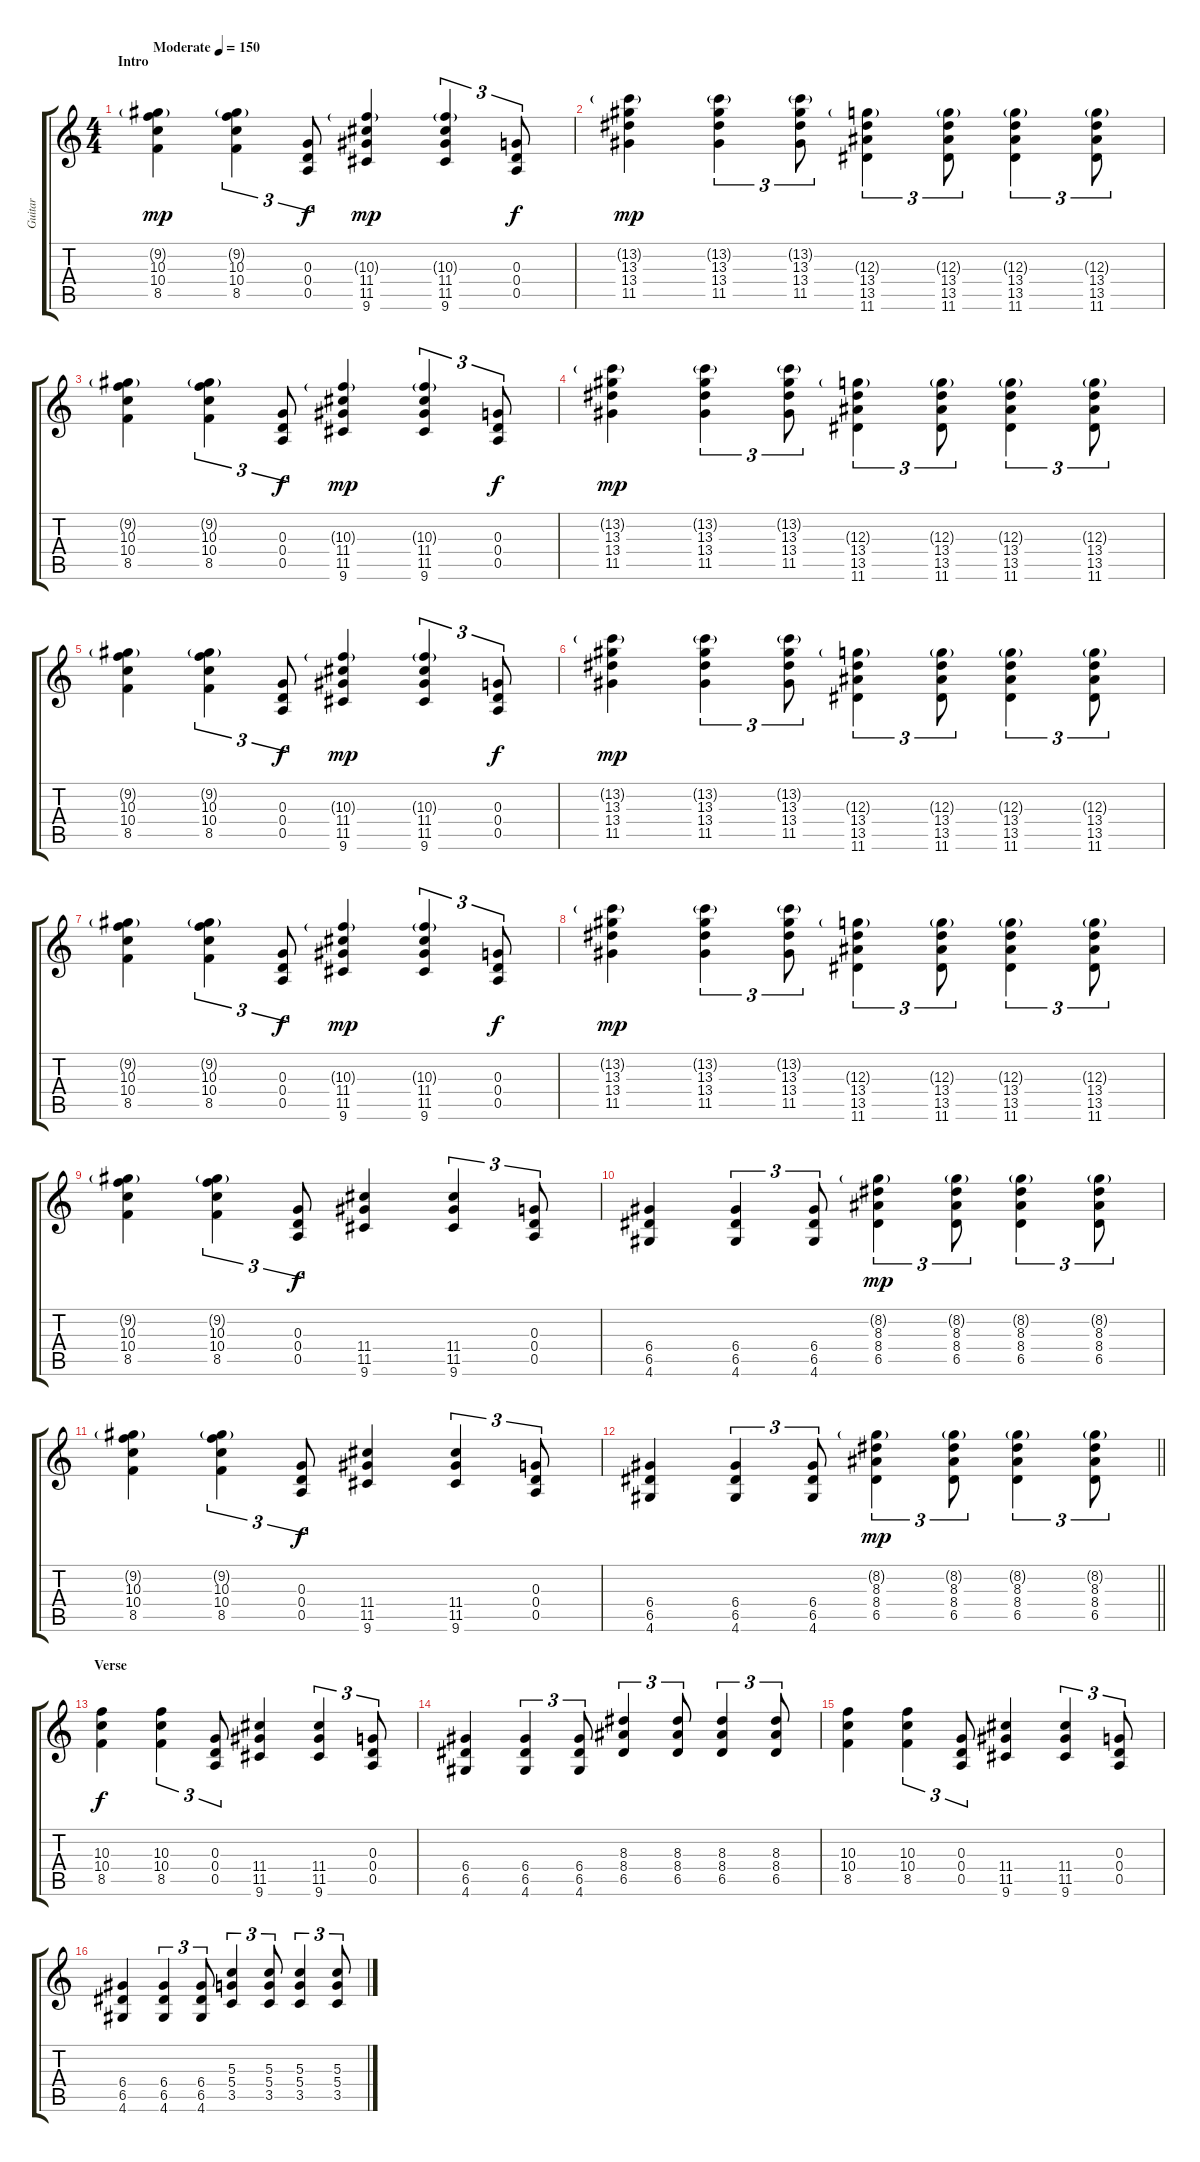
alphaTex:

\track ("Guitar" "Guitar") {instrument distortionguitar}
\staff {score tabs}
\tuning (E4 B3 G3 D3 A2 E2) {hide}
\ts (4 4)
\section ("" "Intro")
\tempo (150 "Moderate")
\clef g2
\ks c
(9.2{g} 10.3 10.4 8.5).4{dy mp instrument distortionguitar} (9.2{g} 10.3 10.4 8.5).4{tu (3 2)} (0.3 0.4 0.5).8{tu (3 2) dy f} (10.3{g} 11.4 11.5 9.6).4{dy mp} (10.3{g} 11.4 11.5 9.6).4{tu (3 2)} (0.3 0.4 0.5).8{tu (3 2) dy f} |
(13.2{g} 13.3 13.4 11.5).4{dy mp} (13.2{g} 13.3 13.4 11.5).4{tu (3 2)} (13.2{g} 13.3 13.4 11.5).8{tu (3 2)} (12.3{g} 13.4 13.5 11.6).4{tu (3 2)} (12.3{g} 13.4 13.5 11.6).8{tu (3 2)} (12.3{g} 13.4 13.5 11.6).4{tu (3 2)} (12.3{g} 13.4 13.5 11.6).8{tu (3 2)} |
(9.2{g} 10.3 10.4 8.5).4 (9.2{g} 10.3 10.4 8.5).4{tu (3 2)} (0.3 0.4 0.5).8{tu (3 2) dy f} (10.3{g} 11.4 11.5 9.6).4{dy mp} (10.3{g} 11.4 11.5 9.6).4{tu (3 2)} (0.3 0.4 0.5).8{tu (3 2) dy f} |
(13.2{g} 13.3 13.4 11.5).4{dy mp} (13.2{g} 13.3 13.4 11.5).4{tu (3 2)} (13.2{g} 13.3 13.4 11.5).8{tu (3 2)} (12.3{g} 13.4 13.5 11.6).4{tu (3 2)} (12.3{g} 13.4 13.5 11.6).8{tu (3 2)} (12.3{g} 13.4 13.5 11.6).4{tu (3 2)} (12.3{g} 13.4 13.5 11.6).8{tu (3 2)} |
(9.2{g} 10.3 10.4 8.5).4 (9.2{g} 10.3 10.4 8.5).4{tu (3 2)} (0.3 0.4 0.5).8{tu (3 2) dy f} (10.3{g} 11.4 11.5 9.6).4{dy mp} (10.3{g} 11.4 11.5 9.6).4{tu (3 2)} (0.3 0.4 0.5).8{tu (3 2) dy f} |
(13.2{g} 13.3 13.4 11.5).4{dy mp} (13.2{g} 13.3 13.4 11.5).4{tu (3 2)} (13.2{g} 13.3 13.4 11.5).8{tu (3 2)} (12.3{g} 13.4 13.5 11.6).4{tu (3 2)} (12.3{g} 13.4 13.5 11.6).8{tu (3 2)} (12.3{g} 13.4 13.5 11.6).4{tu (3 2)} (12.3{g} 13.4 13.5 11.6).8{tu (3 2)} |
(9.2{g} 10.3 10.4 8.5).4 (9.2{g} 10.3 10.4 8.5).4{tu (3 2)} (0.3 0.4 0.5).8{tu (3 2) dy f} (10.3{g} 11.4 11.5 9.6).4{dy mp} (10.3{g} 11.4 11.5 9.6).4{tu (3 2)} (0.3 0.4 0.5).8{tu (3 2) dy f} |
(13.2{g} 13.3 13.4 11.5).4{dy mp} (13.2{g} 13.3 13.4 11.5).4{tu (3 2)} (13.2{g} 13.3 13.4 11.5).8{tu (3 2)} (12.3{g} 13.4 13.5 11.6).4{tu (3 2)} (12.3{g} 13.4 13.5 11.6).8{tu (3 2)} (12.3{g} 13.4 13.5 11.6).4{tu (3 2)} (12.3{g} 13.4 13.5 11.6).8{tu (3 2)} |
(9.2{g} 10.3 10.4 8.5).4 (9.2{g} 10.3 10.4 8.5).4{tu (3 2)} (0.3 0.4 0.5).8{tu (3 2) dy f} (11.4 11.5 9.6).4 (11.4 11.5 9.6).4{tu (3 2)} (0.3 0.4 0.5).8{tu (3 2)} |
(6.4 6.5 4.6).4 (6.4 6.5 4.6).4{tu (3 2)} (6.4 6.5 4.6).8{tu (3 2)} (8.2{g} 8.3 8.4 6.5).4{tu (3 2) dy mp} (8.2{g} 8.3 8.4 6.5).8{tu (3 2)} (8.2{g} 8.3 8.4 6.5).4{tu (3 2)} (8.2{g} 8.3 8.4 6.5).8{tu (3 2)} |
(9.2{g} 10.3 10.4 8.5).4 (9.2{g} 10.3 10.4 8.5).4{tu (3 2)} (0.3 0.4 0.5).8{tu (3 2) dy f} (11.4 11.5 9.6).4 (11.4 11.5 9.6).4{tu (3 2)} (0.3 0.4 0.5).8{tu (3 2)} |
\barLineRight lightlight
(6.4 6.5 4.6).4 (6.4 6.5 4.6).4{tu (3 2)} (6.4 6.5 4.6).8{tu (3 2)} (8.2{g} 8.3 8.4 6.5).4{tu (3 2) dy mp} (8.2{g} 8.3 8.4 6.5).8{tu (3 2)} (8.2{g} 8.3 8.4 6.5).4{tu (3 2)} (8.2{g} 8.3 8.4 6.5).8{tu (3 2)} |
\section ("" "Verse")
(10.3 10.4 8.5).4{dy f} (10.3 10.4 8.5).4{tu (3 2)} (0.3 0.4 0.5).8{tu (3 2)} (11.4 11.5 9.6).4 (11.4 11.5 9.6).4{tu (3 2)} (0.3 0.4 0.5).8{tu (3 2)} |
(6.4 6.5 4.6).4 (6.4 6.5 4.6).4{tu (3 2)} (6.4 6.5 4.6).8{tu (3 2)} (8.3 8.4 6.5).4{tu (3 2)} (8.3 8.4 6.5).8{tu (3 2)} (8.3 8.4 6.5).4{tu (3 2)} (8.3 8.4 6.5).8{tu (3 2)} |
(10.3 10.4 8.5).4 (10.3 10.4 8.5).4{tu (3 2)} (0.3 0.4 0.5).8{tu (3 2)} (11.4 11.5 9.6).4 (11.4 11.5 9.6).4{tu (3 2)} (0.3 0.4 0.5).8{tu (3 2)} |
(6.4 6.5 4.6).4 (6.4 6.5 4.6).4{tu (3 2)} (6.4 6.5 4.6).8{tu (3 2)} (5.3 5.4 3.5).4{tu (3 2)} (5.3 5.4 3.5).8{tu (3 2)} (5.3 5.4 3.5).4{tu (3 2)} (5.3 5.4 3.5).8{tu (3 2)}
